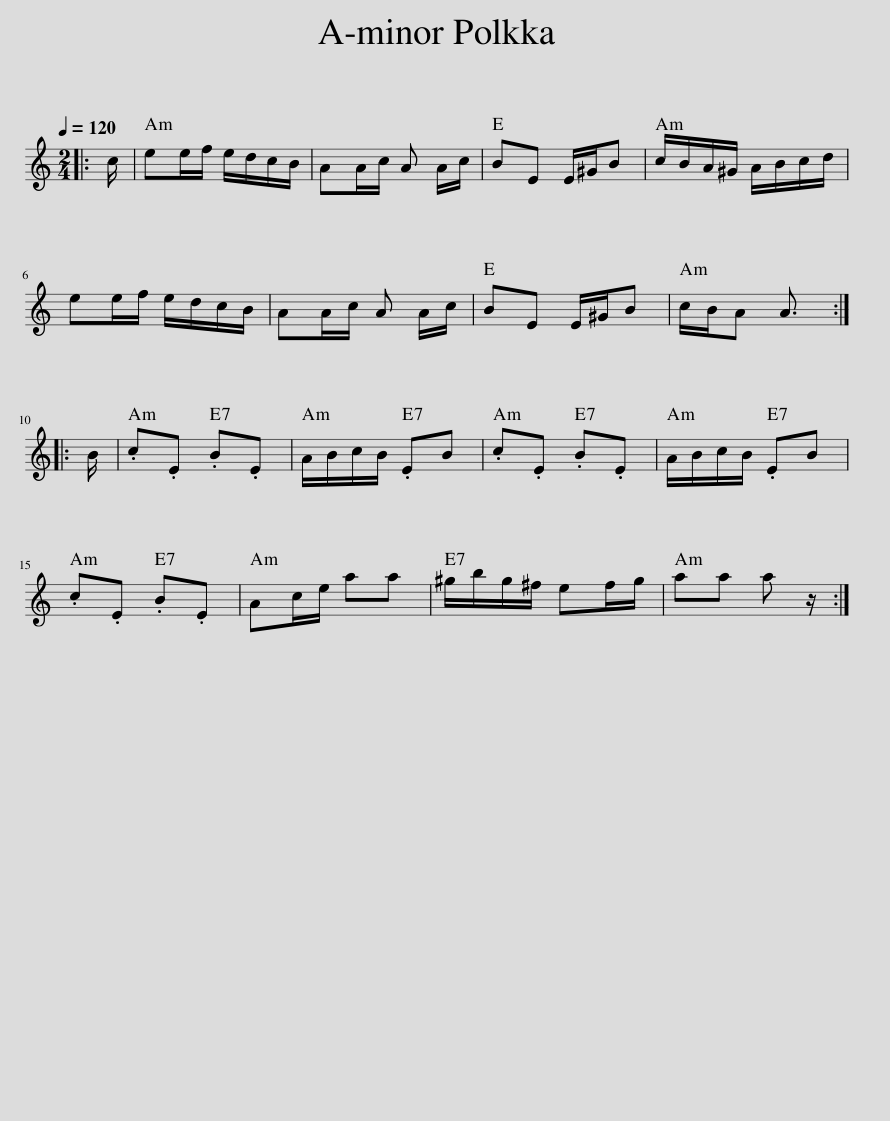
X:1
L:1/8
Q:1/4=120
M:2/4
I:linebreak $
K:C
V:1 treble
V:1
|: c/ | ee/f/ e/d/c/B/ | AA/c/ A A/c/ | BE E/^G/B | c/B/A/^G/ A/B/c/d/ |$ %5
 ee/f/ e/d/c/B/ | AA/c/ A A/c/ | BE E/^G/B | c/B/A A3/2 ::$ B/ | %10
 .c.E .B.E | A/B/c/B/ .EB | .c.E .B.E | A/B/c/B/ .EB |$ .c.E .B.E | %15
 Ac/e/ aa | ^g/b/g/^f/ ef/g/ | aa a z/ :| %18
